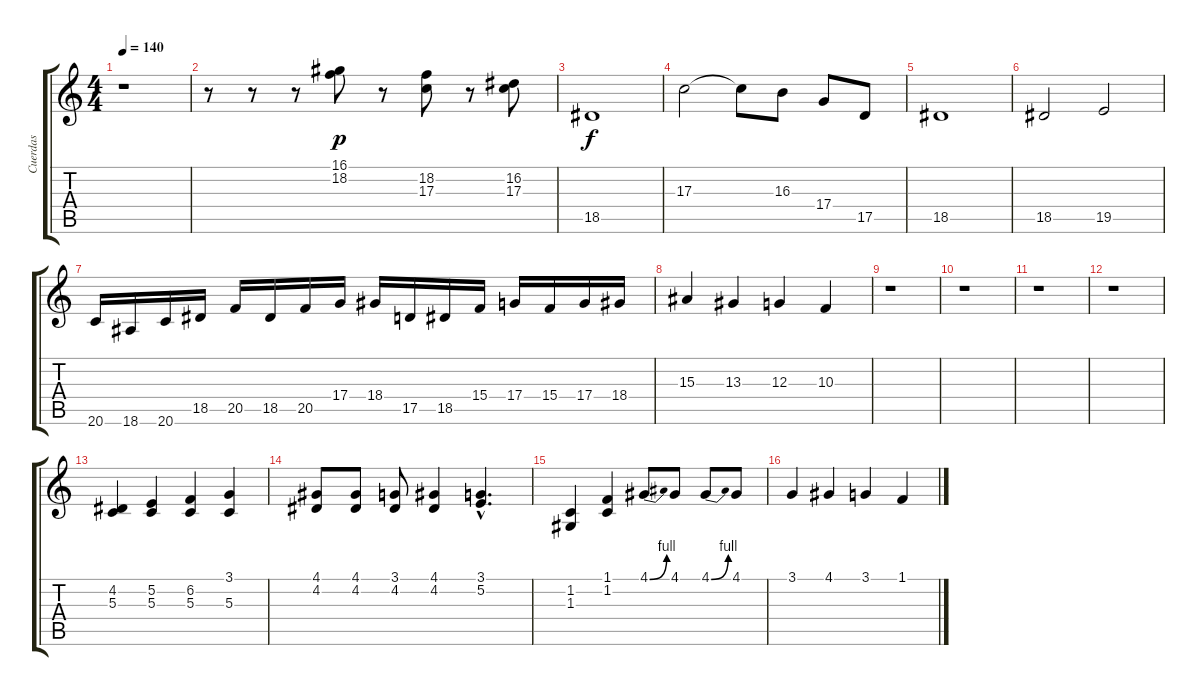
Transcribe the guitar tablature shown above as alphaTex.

\track ("Cuerdas" "Cuerdas") {instrument stringensemble1}
\staff {score tabs}
\tuning (E4 B3 G3 D3 A2 E2) {hide}
\ts (4 4)
\tempo 140
\clef g2
\ks c
r.1{dy f} |
r.8 r.8 r.8 (16.1 18.2).8{dy p} r.8 (18.2 17.3).8 r.8 (16.2 17.3).8 |
18.5.1{dy f} |
17.3.2 17.3{t}.8 16.3.8 17.4.8 17.5.8 |
18.5.1 |
18.5.2 19.5.2 |
20.6.16 18.6.16 20.6.16 18.5.16 20.5.16 18.5.16 20.5.16 17.4.16 18.4.16 17.5.16 18.5.16 15.4.16 17.4.16 15.4.16 17.4.16 18.4.16 |
15.3.4 13.3.4 12.3.4 10.3.4 |
r.1 |
r.1 |
r.1 |
r.1 |
(4.2 5.3).4 (5.2 5.3).4 (6.2 5.3).4 (3.1 5.3).4 |
(4.1 4.2).8 (4.1 4.2).8 (3.1 4.2).8 (4.1 4.2).4 (3.1{hac} 5.2{hac}).4{d} |
(1.2 1.3).4 (1.1 1.2).4 4.1{be (bend 0 0 60 4)}.8 4.1.8 4.1{be (bend 0 0 60 4)}.8 4.1.8 |
3.1.4 4.1.4 3.1.4 1.1.4
